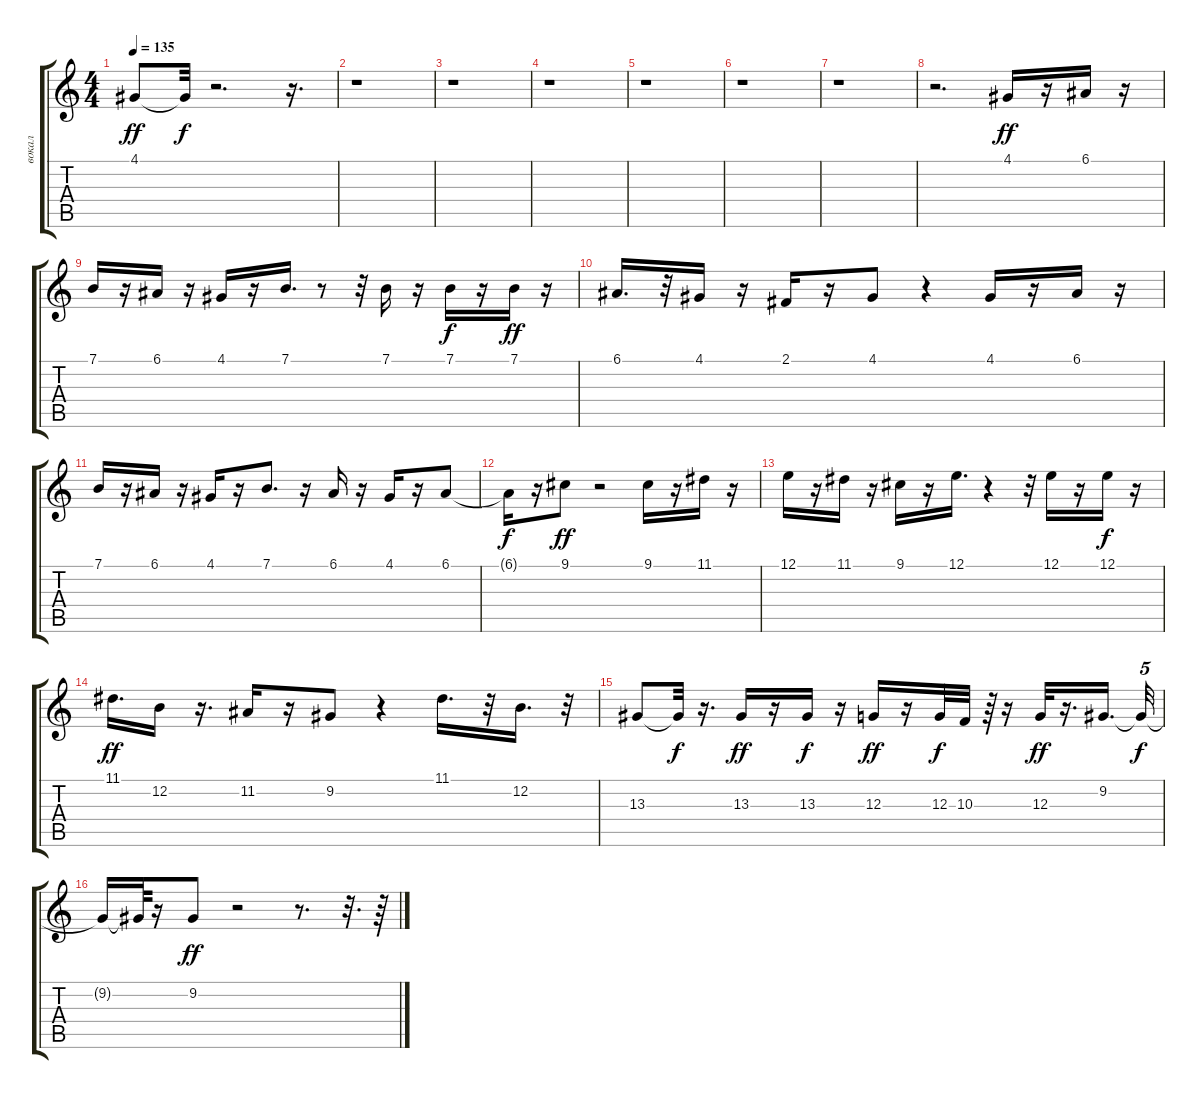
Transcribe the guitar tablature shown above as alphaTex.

\track ("вокал" "вокал") {instrument harmonica}
\staff {score tabs}
\tuning (E4 B3 G3 D3 A2 E2) {hide}
\ts (4 4)
\tempo 135
\clef g2
\ks c
4.1.8{dy ff} 4.1{t}.32{dy f} r.2{d} r.16{d} |
r.1 |
r.1 |
r.1 |
r.1 |
r.1 |
r.1 |
r.2{d} 4.1.16{dy ff} r.16 6.1.16 r.16 |
7.1.16 r.16 6.1.16 r.16 4.1.16 r.16 7.1.16{d} r.8 r.32 7.1.16 r.16 7.1.16{dy f} r.16 7.1.16{dy ff} r.16 |
6.1.16{d} r.32 4.1.16 r.16 2.1.16 r.16 4.1.8 r.4 4.1.16 r.16 6.1.16 r.16 |
7.1.16 r.16 6.1.16 r.16 4.1.16 r.16 7.1.8{d} r.16 6.1.16 r.16 4.1.16 r.16 6.1.8 |
6.1{t}.16{dy f} r.16 9.1.8{dy ff} r.2 9.1.16 r.16 11.1.16 r.16 |
12.1.16 r.16 11.1.16 r.16 9.1.16 r.16 12.1.16{d} r.4 r.32 12.1.16 r.16 12.1.16{dy f} r.16 |
11.1.16{d dy ff} 12.2.16 r.16{d} 11.2.16 r.16 9.2.8 r.4 11.1.16{d} r.32 12.2.16{d} r.32 |
13.3.8 13.3{t}.32{dy f} r.16{d} 13.3.16{dy ff} r.16 13.3.16{dy f} r.16 12.3.16{dy ff} r.16 12.3.32{dy f} 10.3.32 r.64 r.16 12.3.32{dy ff} r.16{d} 9.2.16{d} 9.2{t}.32{tu (5 4) dy f} |
9.2{t}.16 9.2{t}.64 r.16 9.2.8{dy ff} r.2 r.8{d} r.32{d} r.64
